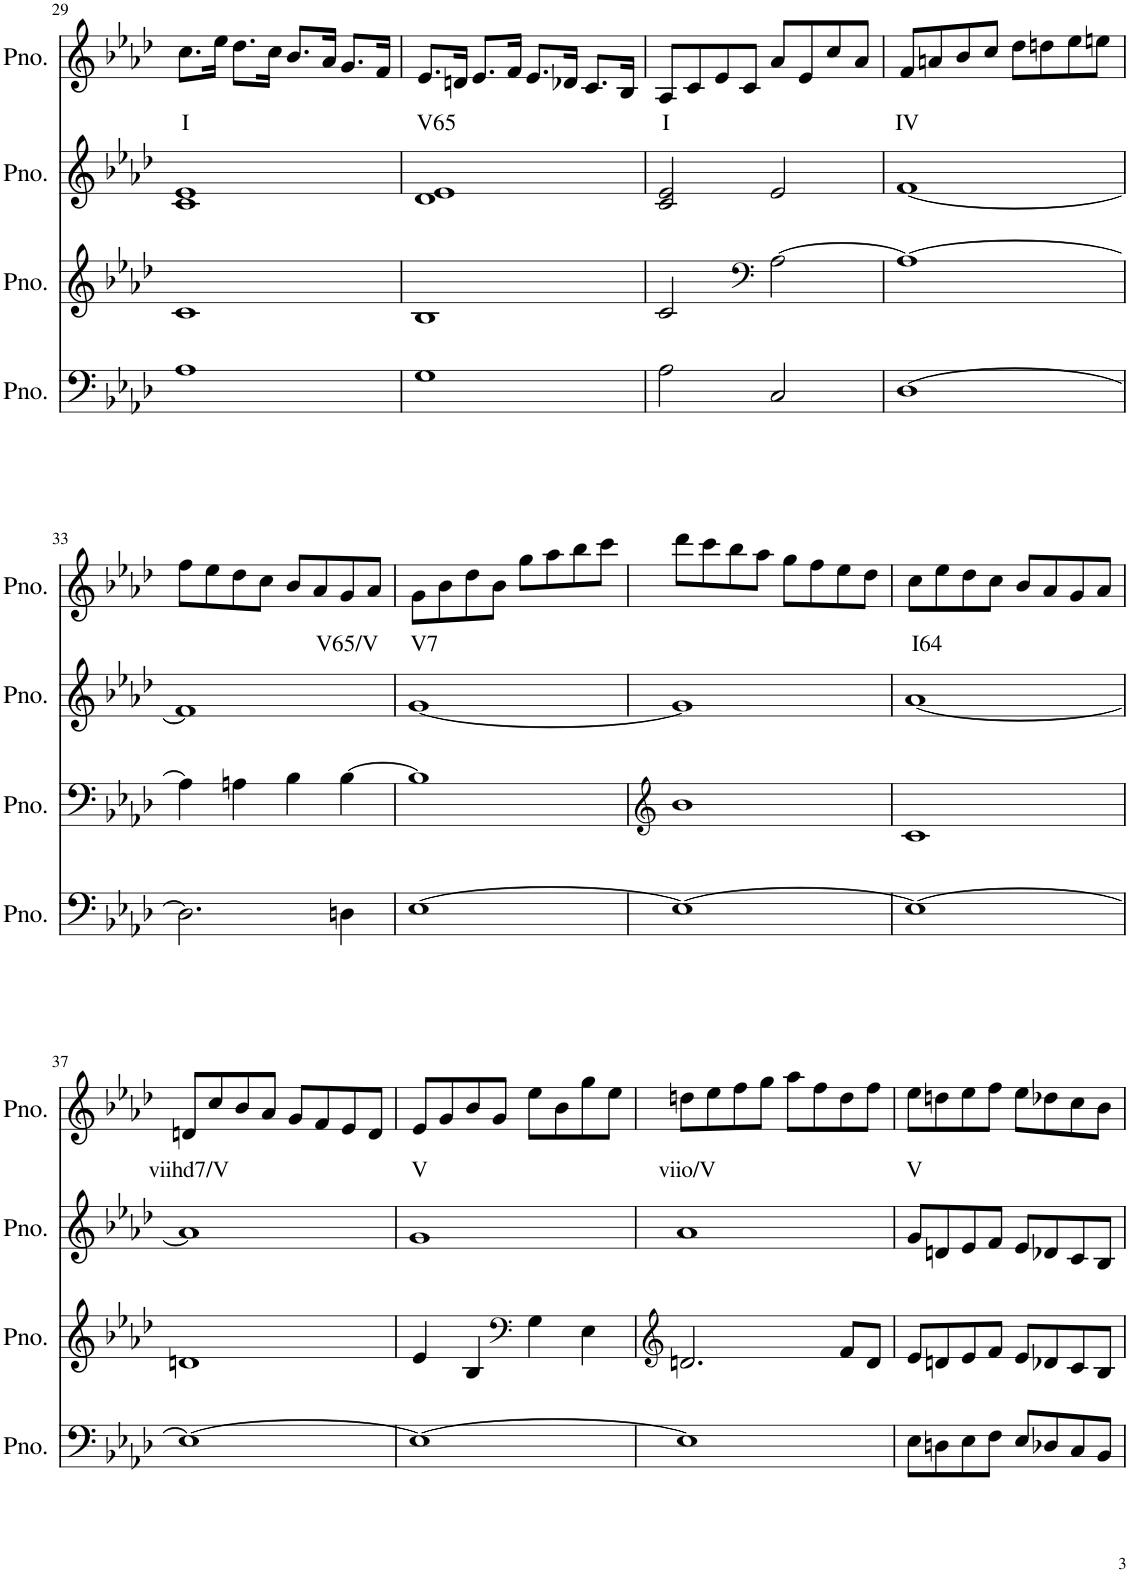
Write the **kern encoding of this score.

**kern	**kern	**kern	**kern	**text
*part4	*part3	*part2	*part1	*part1
*staff4	*staff3	*staff2	*staff1	*staff1
*I"Piano, MIDI File Track 1 Ch1	*I"Piano, MIDI File Track 2 Ch2	*I"Piano, MIDI File Track 3 Ch3	*I"Piano, MIDI File Track 4 Ch4	*
*I'Pno.	*I'Pno.	*I'Pno.	*I'Pno.	*
!!LO:PB:g=z
*clefF4	*clefG2	*clefG2	*clefG2	*
*k[b-e-a-d-]	*k[b-e-a-d-]	*k[b-e-a-d-]	*k[b-e-a-d-]	*
*M4/4	*M4/4	*M4/4	*M4/4	*
=29	=29	=29	=29	=29
!	!	!	!	!LO:LY:b
1A-	1c	1c 1e-	8.cc\L	I
.	.	.	16ee-\Jk	.
.	.	.	8.dd-\L	.
.	.	.	16cc\Jk	.
.	.	.	8.b-/L	.
.	.	.	16a-/Jk	.
.	.	.	8.g/L	.
.	.	.	16f/Jk	.
=30	=30	=30	=30	=30
!	!	!	!	!LO:LY:b
1G	1B-	1d- 1e-	8.e-/L	V65
.	.	.	16dn/Jk	.
.	.	.	8.e-/L	.
.	.	.	16f/Jk	.
.	.	.	8.e-/L	.
.	.	.	16d-X/Jk	.
.	.	.	8.c/L	.
.	.	.	16B-/Jk	.
=31	=31	=31	=31	=31
!	!	!	!	!LO:LY:b
2A-\	2c/	2c/ 2e-/	8A-/L	I
.	.	.	8c/	.
.	.	.	8e-/	.
.	.	.	8c/J	.
*	*clefF4	*	*	*
2C/	[2A-\	2e-/	8a-/L	.
.	.	.	8e-/	.
.	.	.	8cc/	.
.	.	.	8a-/J	.
=32	=32	=32	=32	=32
!	!	!	!	!LO:LY:b
[1D-	1A-_	[1f	8f/L	IV
.	.	.	8an/	.
.	.	.	8b-/	.
.	.	.	8cc/J	.
.	.	.	8dd-\L	.
.	.	.	8ddn\	.
.	.	.	8ee-\	.
.	.	.	8een\J	.
!!LO:LB:g=z
=33	=33	=33	=33	=33
2.D-\]	4A-\]	1f]	8ff\L	.
.	.	.	8ee-\	.
.	4An\	.	8dd-\	.
.	.	.	8cc\J	.
.	4B-\	.	8b-/L	.
.	.	.	8a-/	.
!	!	!	!	!LO:LY:b
4Dn\	[4B-\	.	8g/	V65/V
.	.	.	8a-/J	.
=34	=34	=34	=34	=34
!	!	!	!	!LO:LY:b
[1E-	1B-]	[1g	8g\L	V7
.	.	.	8b-\	.
.	.	.	8dd-\	.
.	.	.	8b-\J	.
.	.	.	8gg\L	.
.	.	.	8aa-\	.
.	.	.	8bb-\	.
.	.	.	8ccc\J	.
=35	=35	=35	=35	=35
*	*clefG2	*	*	*
1E-_	1b-	1g]	8ddd-\L	.
.	.	.	8ccc\	.
.	.	.	8bb-\	.
.	.	.	8aa-\J	.
.	.	.	8gg\L	.
.	.	.	8ff\	.
.	.	.	8ee-\	.
.	.	.	8dd-\J	.
=36	=36	=36	=36	=36
!	!	!	!	!LO:LY:b
1E-_	1c	[1a-	8cc\L	I64
.	.	.	8ee-\	.
.	.	.	8dd-\	.
.	.	.	8cc\J	.
.	.	.	8b-/L	.
.	.	.	8a-/	.
.	.	.	8g/	.
.	.	.	8a-/J	.
!!LO:LB:g=z
=37	=37	=37	=37	=37
!	!	!	!	!LO:LY:b
1E-_	1dn	1a-]	8dn/L	viihd7/V
.	.	.	8cc/	.
.	.	.	8b-/	.
.	.	.	8a-/J	.
.	.	.	8g/L	.
.	.	.	8f/	.
.	.	.	8e-/	.
.	.	.	8d/J	.
=38	=38	=38	=38	=38
!	!	!	!	!LO:LY:b
1E-_	4e-/	1g	8e-/L	V
.	.	.	8g/	.
.	4B-/	.	8b-/	.
.	.	.	8g/J	.
*	*clefF4	*	*	*
.	4G\	.	8ee-\L	.
.	.	.	8b-\	.
.	4E-\	.	8gg\	.
.	.	.	8ee-\J	.
=39	=39	=39	=39	=39
*	*clefG2	*	*	*
!	!	!	!	!LO:LY:b
1E-]	2.dn/	1a-	8ddn\L	viio/V
.	.	.	8ee-\	.
.	.	.	8ff\	.
.	.	.	8gg\J	.
.	.	.	8aa-\L	.
.	.	.	8ff\	.
.	8f/L	.	8dd\	.
.	8d/J	.	8ff\J	.
=40	=40	=40	=40	=40
!	!	!	!	!LO:LY:b
8E-\L	8e-/L	8g/L	8ee-\L	V
8Dn\	8dn/	8dn/	8ddn\	.
8E-\	8e-/	8e-/	8ee-\	.
8F\J	8f/J	8f/J	8ff\J	.
8E-/L	8e-/L	8e-/L	8ee-\L	.
8D-X/	8d-X/	8d-X/	8dd-X\	.
8C/	8c/	8c/	8cc\	.
8BB-/J	8B-/J	8B-/J	8b-\J	.
=	=	=	=	=
*-	*-	*-	*-	*-
